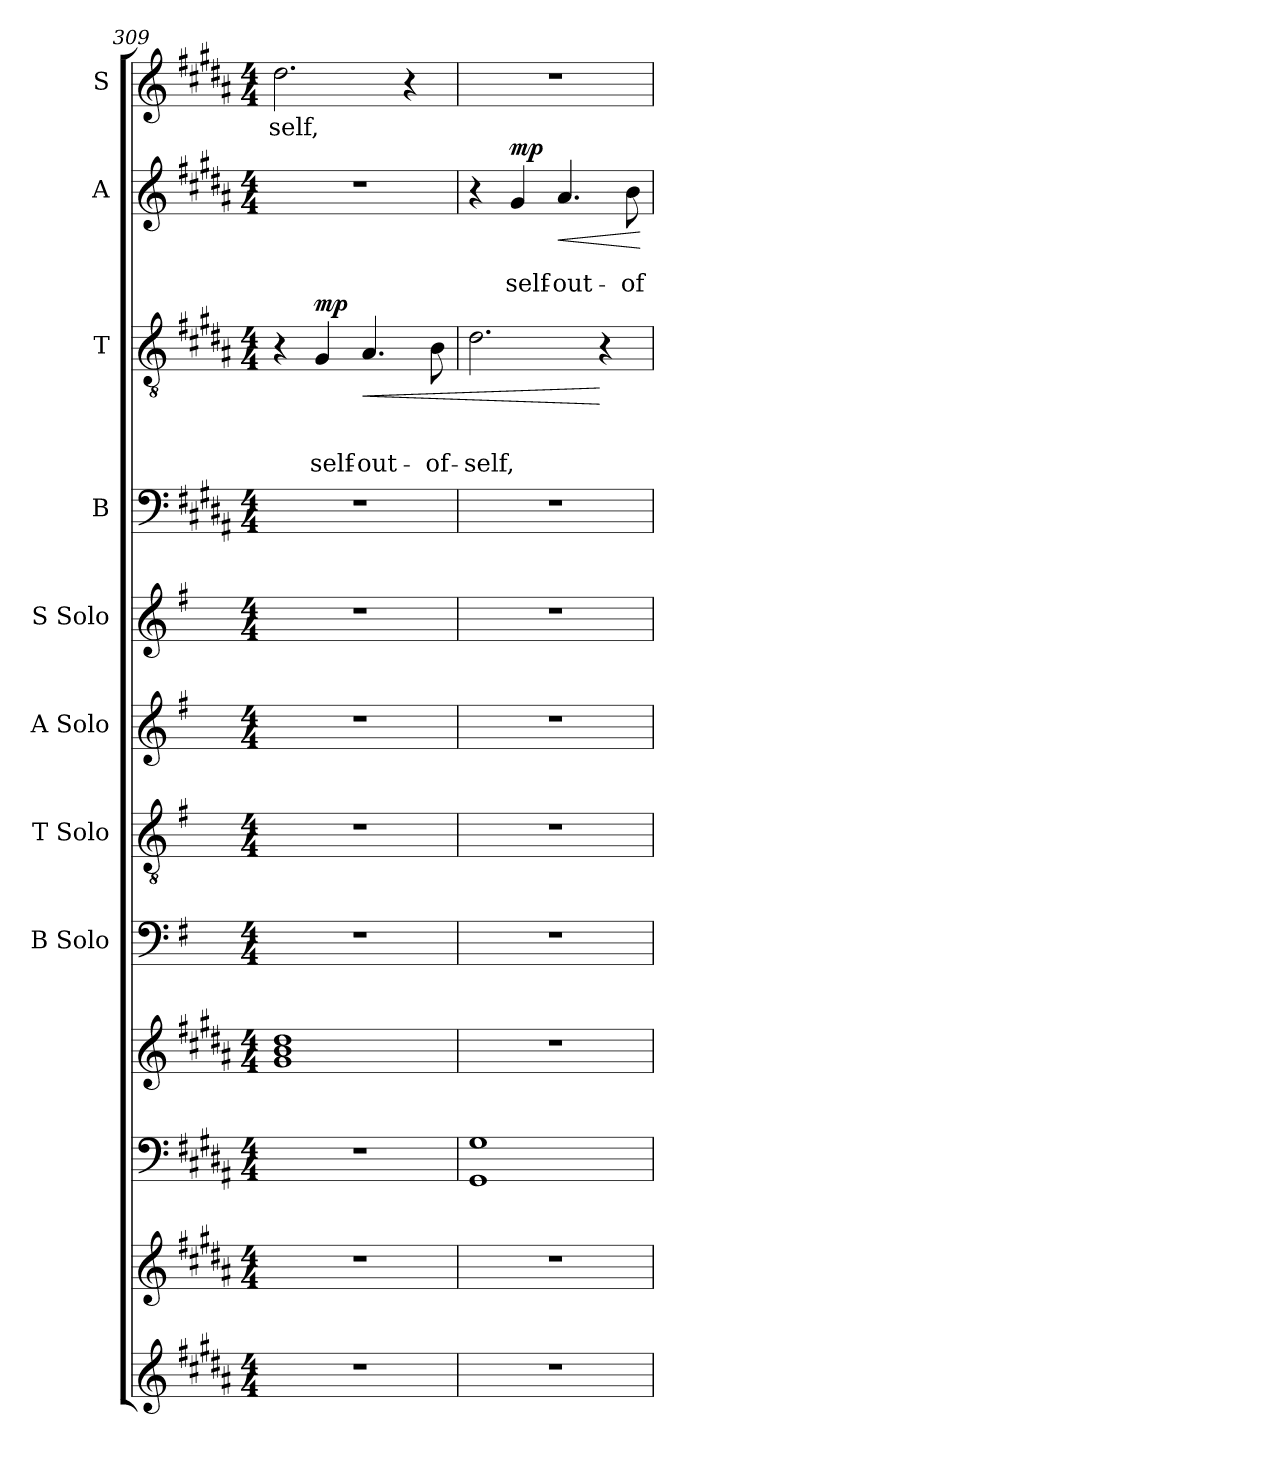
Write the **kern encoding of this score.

**kern	**kern	**kern	**kern	**kern	**kern	**kern	**kern	**kern	**kern	**text	**text	**text	**dynam	**kern	**text	**text	**dynam	**kern	**text
*part12	*part11	*part10	*part9	*part8	*part7	*part6	*part5	*part4	*part3	*part3	*part3	*part3	*part3	*part2	*part2	*part2	*part2	*part1	*part1
*staff12	*staff11	*staff10	*staff9	*staff8	*staff7	*staff6	*staff5	*staff4	*staff3	*staff3	*staff3	*staff3	*staff3	*staff2	*staff2	*staff2	*staff2	*staff1	*staff1
*	*	*	*	*I"B Solo	*I"T Solo	*I"A Solo	*I"S Solo	*I"B	*I"T	*	*	*	*	*I"A	*	*	*	*I"S	*
*clefG2	*clefG2	*clefF4	*clefG2	*clefF4	*clefGv2	*clefG2	*clefG2	*clefF4	*clefGv2	*	*	*	*	*clefG2	*	*	*	*clefG2	*
*k[f#c#g#d#a#]	*k[f#c#g#d#a#]	*k[f#c#g#d#a#]	*k[f#c#g#d#a#]	*k[f#]	*k[f#]	*k[f#]	*k[f#]	*k[f#c#g#d#a#]	*k[f#c#g#d#a#]	*	*	*	*	*k[f#c#g#d#a#]	*	*	*	*k[f#c#g#d#a#]	*
*B:	*B:	*B:	*B:	*G:	*G:	*G:	*G:	*B:	*B:	*	*	*	*	*B:	*	*	*	*B:	*
*M4/4	*M4/4	*M4/4	*M4/4	*M4/4	*M4/4	*M4/4	*M4/4	*M4/4	*M4/4	*	*	*	*	*M4/4	*	*	*	*M4/4	*
=309	=309	=309	=309	=309	=309	=309	=309	=309	=309	=309	=309	=309	=309	=309	=309	=309	=309	=309	=309
!	!	!	!	!	!	!	!	!	!	!	!	!	!	!	!	!	!	!	!LO:LY:b
1r	1r	1r	1g# 1b 1dd#	1r	1r	1r	1r	1r	4r	.	.	.	.	1r	.	.	.	2.dd#\	-self,
!	!	!	!	!	!	!	!	!	!	!	!	!LO:LY:b	!LO:DY:a	!	!	!	!	!	!
.	.	.	.	.	.	.	.	.	4G#/	.	.	self-	mp	.	.	.	.	.	.
!	!	!	!	!	!	!	!	!	!	!	!	!LO:LY:b	!LO:HP:b	!	!	!	!	!	!
.	.	.	.	.	.	.	.	.	4.A#/	.	.	-out-	<	.	.	.	.	.	.
.	.	.	.	.	.	.	.	.	.	.	.	.	.	.	.	.	.	4r	.
!	!	!	!	!	!	!	!	!	!	!	!	!LO:LY:b	!	!	!	!	!	!	!
.	.	.	.	.	.	.	.	.	8B\	.	.	-of-	.	.	.	.	.	.	.
=310	=310	=310	=310	=310	=310	=310	=310	=310	=310	=310	=310	=310	=310	=310	=310	=310	=310	=310	=310
!	!	!	!	!	!	!	!	!	!	!	!	!LO:LY:b	!	!	!	!	!	!	!
1r	1r	1GG# 1G#	1r	1r	1r	1r	1r	1r	2.d#\	.	.	-self,	.	4r	.	.	.	1r	.
!	!	!	!	!	!	!	!	!	!	!	!	!	!	!	!	!LO:LY:b	!LO:DY:a	!	!
.	.	.	.	.	.	.	.	.	.	.	.	.	.	4g#/	.	self-	mp	.	.
!	!	!	!	!	!	!	!	!	!	!	!	!	!	!	!	!LO:LY:b	!LO:HP:b	!	!
.	.	.	.	.	.	.	.	.	.	.	.	.	.	4.a#/	.	-out-	<	.	.
.	.	.	.	.	.	.	.	.	4r	.	.	.	[	.	.	.	.	.	.
!	!	!	!	!	!	!	!	!	!	!	!	!	!	!	!	!LO:LY:b	!	!	!
.	.	.	.	.	.	.	.	.	.	.	.	.	.	8b\	.	-of-	.	.	.
.	.	.	.	.	.	.	.	.	.	.	.	.	.	.	.	.	[	.	.
=	=	=	=	=	=	=	=	=	=	=	=	=	=	=	=	=	=	=	=
*-	*-	*-	*-	*-	*-	*-	*-	*-	*-	*-	*-	*-	*-	*-	*-	*-	*-	*-	*-
